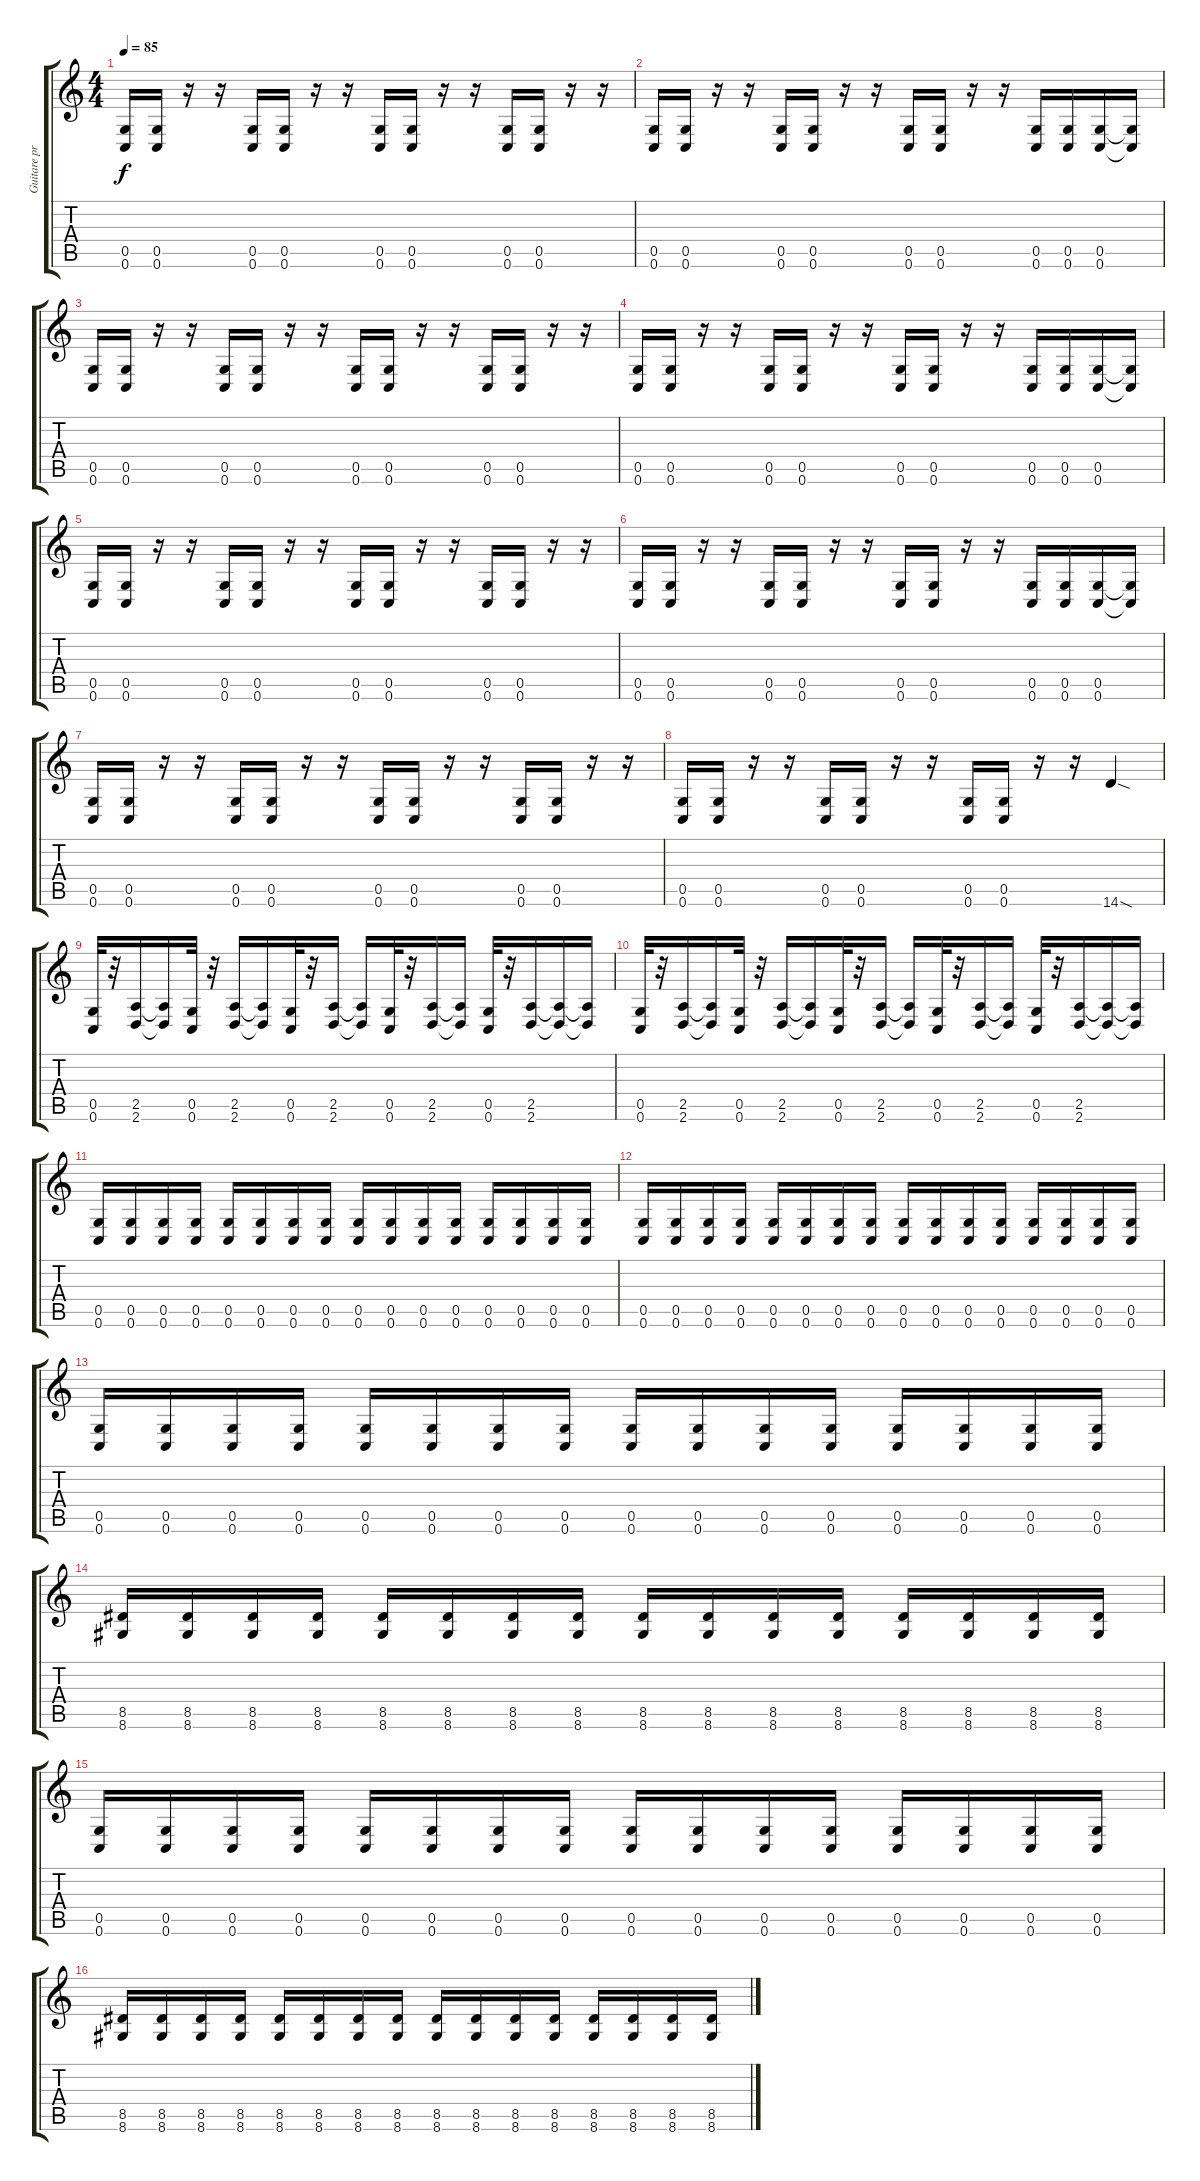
\track ("Guitare principale" "Guitare pr") {instrument distortionguitar}
\staff {score tabs}
\tuning (D4 A3 F3 C3 G2 C2) {hide}
\ts (4 4)
\tempo 85
\clef g2
\ks c
(0.5 0.6).16{dy f} (0.5 0.6).16 r.16 r.16 (0.5 0.6).16 (0.5 0.6).16 r.16 r.16 (0.5 0.6).16 (0.5 0.6).16 r.16 r.16 (0.5 0.6).16 (0.5 0.6).16 r.16 r.16 |
(0.5 0.6).16 (0.5 0.6).16 r.16 r.16 (0.5 0.6).16 (0.5 0.6).16 r.16 r.16 (0.5 0.6).16 (0.5 0.6).16 r.16 r.16 (0.5 0.6).16 (0.5 0.6).16 (0.5 0.6).16 (0.5{t} 0.6{t}).16 |
(0.5 0.6).16 (0.5 0.6).16 r.16 r.16 (0.5 0.6).16 (0.5 0.6).16 r.16 r.16 (0.5 0.6).16 (0.5 0.6).16 r.16 r.16 (0.5 0.6).16 (0.5 0.6).16 r.16 r.16 |
(0.5 0.6).16 (0.5 0.6).16 r.16 r.16 (0.5 0.6).16 (0.5 0.6).16 r.16 r.16 (0.5 0.6).16 (0.5 0.6).16 r.16 r.16 (0.5 0.6).16 (0.5 0.6).16 (0.5 0.6).16 (0.5{t} 0.6{t}).16 |
(0.5 0.6).16 (0.5 0.6).16 r.16 r.16 (0.5 0.6).16 (0.5 0.6).16 r.16 r.16 (0.5 0.6).16 (0.5 0.6).16 r.16 r.16 (0.5 0.6).16 (0.5 0.6).16 r.16 r.16 |
(0.5 0.6).16 (0.5 0.6).16 r.16 r.16 (0.5 0.6).16 (0.5 0.6).16 r.16 r.16 (0.5 0.6).16 (0.5 0.6).16 r.16 r.16 (0.5 0.6).16 (0.5 0.6).16 (0.5 0.6).16 (0.5{t} 0.6{t}).16 |
(0.5 0.6).16 (0.5 0.6).16 r.16 r.16 (0.5 0.6).16 (0.5 0.6).16 r.16 r.16 (0.5 0.6).16 (0.5 0.6).16 r.16 r.16 (0.5 0.6).16 (0.5 0.6).16 r.16 r.16 |
(0.5 0.6).16 (0.5 0.6).16 r.16 r.16 (0.5 0.6).16 (0.5 0.6).16 r.16 r.16 (0.5 0.6).16 (0.5 0.6).16 r.16 r.16 14.6{sod}.4 |
(0.5 0.6).32 r.32 (2.5 2.6).16 (2.5{t} 2.6{t}).16 (0.5 0.6).32 r.32 (2.5 2.6).16 (2.5{t} 2.6{t}).16 (0.5 0.6).32 r.32 (2.5 2.6).16 (2.5{t} 2.6{t}).16 (0.5 0.6).32 r.32 (2.5 2.6).16 (2.5{t} 2.6{t}).16 (0.5 0.6).32 r.32 (2.5 2.6).16 (2.5{t} 2.6{t}).16 (2.5{t} 2.6{t}).16 |
(0.5 0.6).32 r.32 (2.5 2.6).16 (2.5{t} 2.6{t}).16 (0.5 0.6).32 r.32 (2.5 2.6).16 (2.5{t} 2.6{t}).16 (0.5 0.6).32 r.32 (2.5 2.6).16 (2.5{t} 2.6{t}).16 (0.5 0.6).32 r.32 (2.5 2.6).16 (2.5{t} 2.6{t}).16 (0.5 0.6).32 r.32 (2.5 2.6).16 (2.5{t} 2.6{t}).16 (2.5{t} 2.6{t}).16 |
(0.5 0.6).16 (0.5 0.6).16 (0.5 0.6).16 (0.5 0.6).16 (0.5 0.6).16 (0.5 0.6).16 (0.5 0.6).16 (0.5 0.6).16 (0.5 0.6).16 (0.5 0.6).16 (0.5 0.6).16 (0.5 0.6).16 (0.5 0.6).16 (0.5 0.6).16 (0.5 0.6).16 (0.5 0.6).16 |
(0.5 0.6).16 (0.5 0.6).16 (0.5 0.6).16 (0.5 0.6).16 (0.5 0.6).16 (0.5 0.6).16 (0.5 0.6).16 (0.5 0.6).16 (0.5 0.6).16 (0.5 0.6).16 (0.5 0.6).16 (0.5 0.6).16 (0.5 0.6).16 (0.5 0.6).16 (0.5 0.6).16 (0.5 0.6).16 |
(0.5 0.6).16 (0.5 0.6).16 (0.5 0.6).16 (0.5 0.6).16 (0.5 0.6).16 (0.5 0.6).16 (0.5 0.6).16 (0.5 0.6).16 (0.5 0.6).16 (0.5 0.6).16 (0.5 0.6).16 (0.5 0.6).16 (0.5 0.6).16 (0.5 0.6).16 (0.5 0.6).16 (0.5 0.6).16 |
(8.5 8.6).16 (8.5 8.6).16 (8.5 8.6).16 (8.5 8.6).16 (8.5 8.6).16 (8.5 8.6).16 (8.5 8.6).16 (8.5 8.6).16 (8.5 8.6).16 (8.5 8.6).16 (8.5 8.6).16 (8.5 8.6).16 (8.5 8.6).16 (8.5 8.6).16 (8.5 8.6).16 (8.5 8.6).16 |
(0.5 0.6).16 (0.5 0.6).16 (0.5 0.6).16 (0.5 0.6).16 (0.5 0.6).16 (0.5 0.6).16 (0.5 0.6).16 (0.5 0.6).16 (0.5 0.6).16 (0.5 0.6).16 (0.5 0.6).16 (0.5 0.6).16 (0.5 0.6).16 (0.5 0.6).16 (0.5 0.6).16 (0.5 0.6).16 |
(8.5 8.6).16 (8.5 8.6).16 (8.5 8.6).16 (8.5 8.6).16 (8.5 8.6).16 (8.5 8.6).16 (8.5 8.6).16 (8.5 8.6).16 (8.5 8.6).16 (8.5 8.6).16 (8.5 8.6).16 (8.5 8.6).16 (8.5 8.6).16 (8.5 8.6).16 (8.5 8.6).16 (8.5 8.6).16
